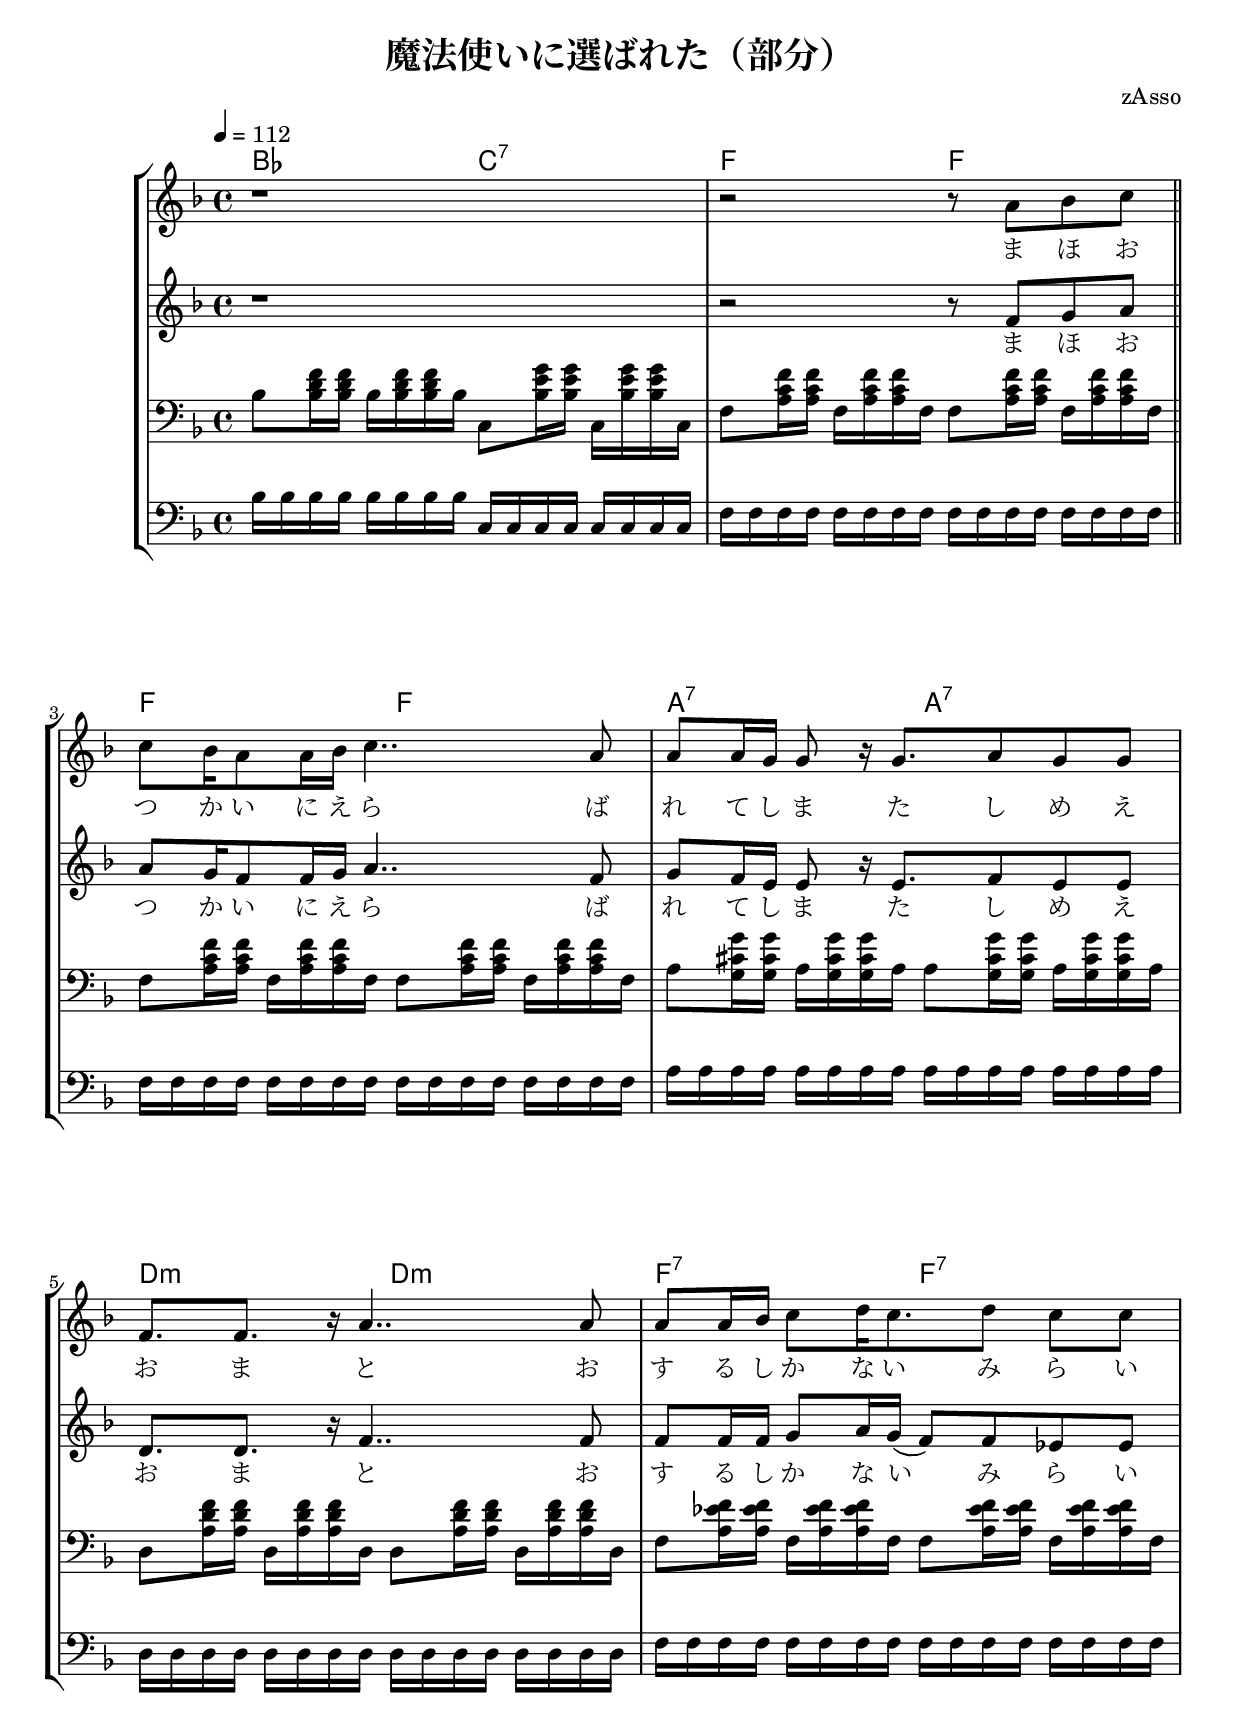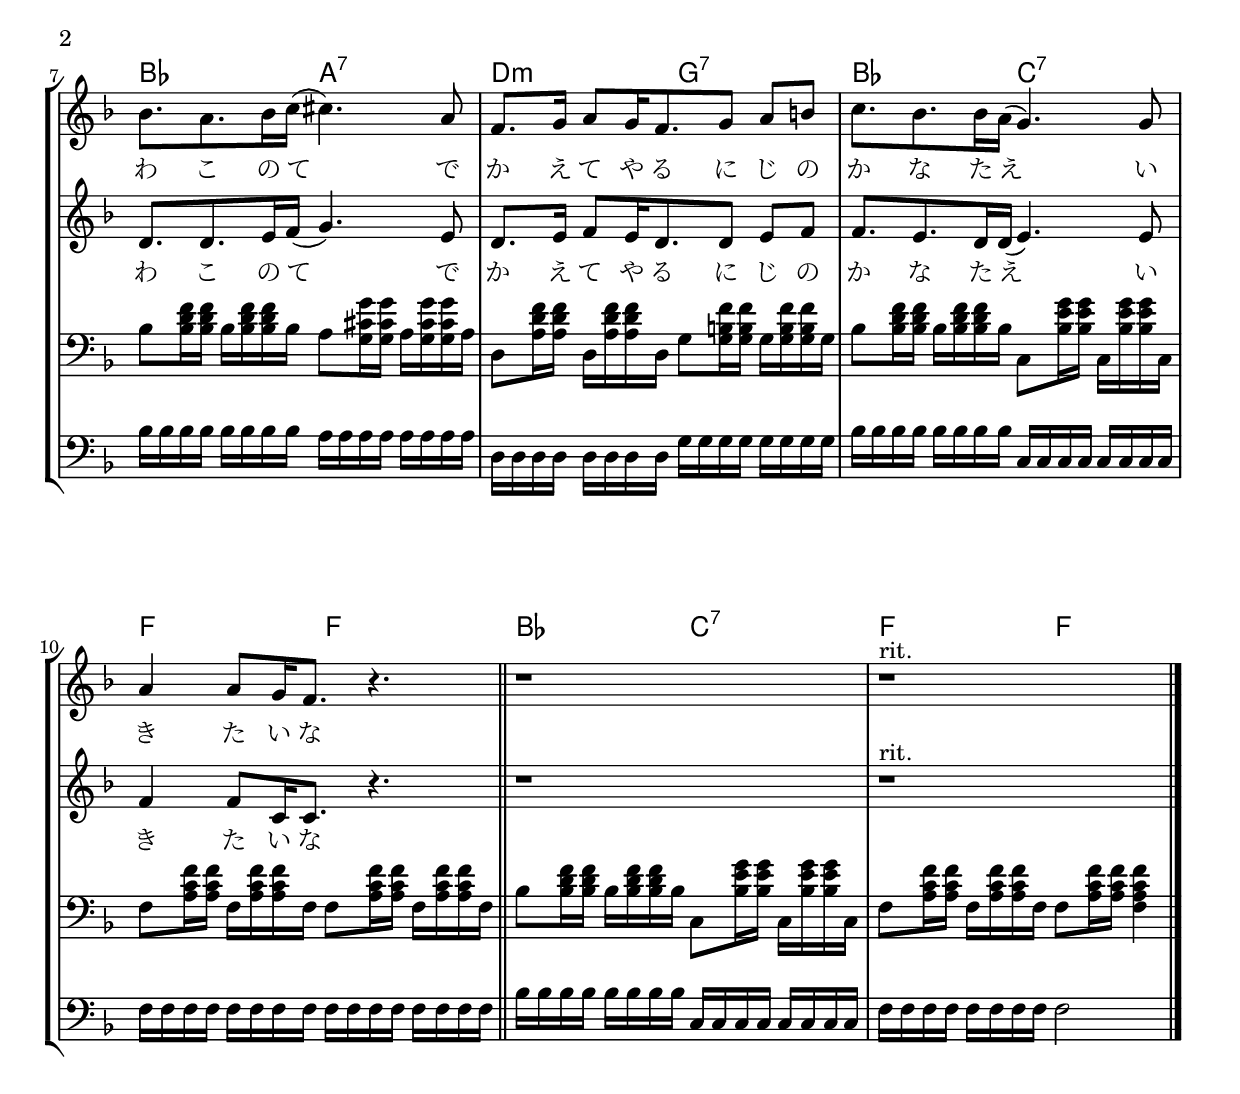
\version "2.12.1"

\header {
	title = \markup {魔法使いに選ばれた（部分）}
	composer = \markup \center-column {zAsso}
}

harmony = \chordmode {
	bes2 c:7 f f 

	f f a:7 a:7 d:m d:m f:7 f:7 bes a:7 d:m g:7 bes c:7 f f 

	bes c:7 f f 
}

melody = {
	\key f \major
	\tempo 4 = 112
	r1 | r2 r8 
	\set Staff.midiInstrument = #"fss0.34"
	a'8  bes'8  c''8 
	c''8  bes'16  a'8  a'16  bes'16  c''4..  a'8 
	a'8  a'16  g'16  g'8  r16  g'8.  a'8  g'8  g'8 
	f'8.  f'8.  r16  a'4..  a'8 
	a'8  a'16  bes'16  c''8  d''16  c''8.  d''8  c''8  c''8 
	bes'8.  a'8.  bes'16  c''16  (cis''4.)  a'8 
	f'8.  g'16  a'8  g'16  f'8.  g'8  a'8  b'8 
	c''8.  bes'8.  bes'16  a'16  (g'4.)  g'8 
	a'4  a'8  g'16  f'8.  	r4. 	r1 | r1^"rit." \bar "|."
}

words = \lyricmode {
	
	ま  ほ  お  つ  か  い  に  え  ら  ば  れ  て  し  ま  た  し  め  え  お  ま  と  お  す  る  し  か  な  い  み  ら  い  わ  こ  の  て  で  か  え  て  や  る  に  じ  の  か  な  た  え  い  き  た  い  な  
	
}

secondmelody = {
	\key f \major
	\tempo 4 = 112
	r1 | r2 r8 
	\set Staff.midiInstrument = #"fss0.23"
	f'8  g'8  a'8 
	a'8  g'16  f'8  f'16  g'16  a'4..  f'8 
	g'8  f'16  e'16  e'8  r16  e'8.  f'8  e'8  e'8 
	d'8.  d'8.  r16  f'4..  f'8 
	f'8  f'16  f'16  g'8  a'16  g'16  (f'8)  f'8  es'8  es'8 
	d'8.  d'8.  e'16  f'16  (g'4.)  e'8 
	d'8.  e'16  f'8  e'16  d'8.  d'8  e'8  f'8 
	f'8.  e'8.  d'16  d'16  (e'4.)  e'8 
	f'4  f'8  c'16  c'8.  	r4. 	r1 | r1^"rit." \bar "|."
}

secondwords = \lyricmode {
	
	ま  ほ  お  つ  か  い  に  え  ら  ば  れ  て  し  ま  た  し  め  え  お  ま  と  お  す  る  し  か  な  い  み  ら  い  わ  こ  の  て  で  か  え  て  や  る  に  じ  の  か  な  た  え  い  き  た  い  な  
	
}

tempochange = {
	\tempo 4 = 112
	r1 | r1 \bar "||"
	\tempo 4 = 112
	r1 | r1 | r1 | r1 | r1 | r1 | r1 | r1 \bar "||"
	\tempo 4 = 112
	r1 | \tempo 4 = 84 r2 \tempo 4 = 74 r2 \bar "|."
}

mainacc = {
	\clef bass
	\set Staff.midiInstrument = #"Reed organ"
	\key f \major
	\tempo 4 = 112
	bes8 <bes d' f'>16 <bes d' f'>16   bes16 <bes d' f'>16 <bes d' f'>16 bes16
	c8 <bes e' g'>16 <bes e' g'>16   c16 <bes e' g'>16 <bes e' g'>16 c16
	f8 <a c' f'>16 <a c' f'>16   f16 <a c' f'>16 <a c' f'>16 f16
	f8 <a c' f'>16 <a c' f'>16   f16 <a c' f'>16 <a c' f'>16 f16
	\bar "||"

	\set Staff.midiInstrument = #"Reed organ"
	f8 <a c' f'>16 <a c' f'>16   f16 <a c' f'>16 <a c' f'>16 f16
	f8 <a c' f'>16 <a c' f'>16   f16 <a c' f'>16 <a c' f'>16 f16
	a8 <g cis' g'>16 <g cis' g'>16   a16 <g cis' g'>16 <g cis' g'>16 a16
	a8 <g cis' g'>16 <g cis' g'>16   a16 <g cis' g'>16 <g cis' g'>16 a16
	d8 <a d' f'>16 <a d' f'>16   d16 <a d' f'>16 <a d' f'>16 d16
	d8 <a d' f'>16 <a d' f'>16   d16 <a d' f'>16 <a d' f'>16 d16
	f8 <a es' f'>16 <a es' f'>16   f16 <a es' f'>16 <a es' f'>16 f16
	f8 <a es' f'>16 <a es' f'>16   f16 <a es' f'>16 <a es' f'>16 f16
	bes8 <bes d' f'>16 <bes d' f'>16   bes16 <bes d' f'>16 <bes d' f'>16 bes16
	a8 <g cis' g'>16 <g cis' g'>16   a16 <g cis' g'>16 <g cis' g'>16 a16
	d8 <a d' f'>16 <a d' f'>16   d16 <a d' f'>16 <a d' f'>16 d16
	g8 <g b f'>16 <g b f'>16   g16 <g b f'>16 <g b f'>16 g16
	bes8 <bes d' f'>16 <bes d' f'>16   bes16 <bes d' f'>16 <bes d' f'>16 bes16
	c8 <bes e' g'>16 <bes e' g'>16   c16 <bes e' g'>16 <bes e' g'>16 c16
	f8 <a c' f'>16 <a c' f'>16   f16 <a c' f'>16 <a c' f'>16 f16
	f8 <a c' f'>16 <a c' f'>16   f16 <a c' f'>16 <a c' f'>16 f16
	\bar "||"

	\set Staff.midiInstrument = #"Reed organ"
	bes8 <bes d' f'>16 <bes d' f'>16   bes16 <bes d' f'>16 <bes d' f'>16 bes16
	c8 <bes e' g'>16 <bes e' g'>16   c16 <bes e' g'>16 <bes e' g'>16 c16
	f8 <a c' f'>16 <a c' f'>16   f16 <a c' f'>16 <a c' f'>16 f16
	f8 <a c' f'>16 <a c' f'>16 <f a c' f'>4
	\bar "|."
}

subacc = {
	\clef bass
	\set Staff.midiInstrument = #"Tubular Bells"
	\key f \major
	\tempo 4 = 112
	bes16 bes16 bes16 bes16 bes16 bes16 bes16 bes16
	c16 c16 c16 c16 c16 c16 c16 c16
	f16 f16 f16 f16 f16 f16 f16 f16
	f16 f16 f16 f16 f16 f16 f16 f16
	\bar "||"

	\set Staff.midiInstrument = #"Tubular Bells"
	f16 f16 f16 f16 f16 f16 f16 f16
	f16 f16 f16 f16 f16 f16 f16 f16
	a16 a16 a16 a16 a16 a16 a16 a16
	a16 a16 a16 a16 a16 a16 a16 a16
	d16 d16 d16 d16 d16 d16 d16 d16
	d16 d16 d16 d16 d16 d16 d16 d16
	f16 f16 f16 f16 f16 f16 f16 f16
	f16 f16 f16 f16 f16 f16 f16 f16
	bes16 bes16 bes16 bes16 bes16 bes16 bes16 bes16
	a16 a16 a16 a16 a16 a16 a16 a16
	d16 d16 d16 d16 d16 d16 d16 d16
	g16 g16 g16 g16 g16 g16 g16 g16
	bes16 bes16 bes16 bes16 bes16 bes16 bes16 bes16
	c16 c16 c16 c16 c16 c16 c16 c16
	f16 f16 f16 f16 f16 f16 f16 f16
	f16 f16 f16 f16 f16 f16 f16 f16
	\bar "||"

	\set Staff.midiInstrument = #"Tubular Bells"
	bes16 bes16 bes16 bes16 bes16 bes16 bes16 bes16
	c16 c16 c16 c16 c16 c16 c16 c16
	f16 f16 f16 f16 f16 f16 f16 f16
	f2
	\bar "|."
}

percA = {
	\drummode {
	r8 hho8 hho8 hho8 hho8 hho8 hho8 hho8  |hho8 hho8 hho2.  \bar "||"
	r8 hho8 hho8 hho8 hho8 hho8 hho8 hho8  |hho8 hho8 hho8 hho8 hho8 hho8 hho8 hho8  |r8 hho8 hho8 hho8 hho8 hho8 hho8 hho8  |hho8 hho8 hho8 hho8 hho2  |r8 hho8 hho8 hho8 hho8 hho8 hho8 hho8  |hho8 hho8 hho8 hho8 hho8 hho8 hho8 hho8  |r8 hho8 hho8 hho8 hho8 hho8 hho8 hho8  |hho8 hho8 hho2.  \bar "||"
	r8 hho8 hho8 hho8 hho8 hho8 hho8 hho8  |hho8 hho8 hho2.  \bar "|."
	}
}

percB = {
	\drummode {
	r8 sn4 sn4 sn4 sn8  |r8 sn8. sn16 sn8 sn16 sn16 sn16 sn8. sn8  \bar "||"
	r8 sn4 sn4 sn4 sn8  |r8 sn4 sn4 sn4 sn8  |r8 sn4 sn4 sn4 sn8  |r8 sn4 sn8 sn8 sn16 sn4 r16  |r8 sn4 sn4 sn4 sn8  |r8 sn4 sn4 sn4 sn8  |r8 sn4 sn4 sn4 sn8  |r8 sn8. sn16 sn8 sn16 sn16 sn16 sn8. sn8  \bar "||"
	r8 sn4 sn4 sn4 sn8  |r8 sn8. sn16 sn8 sn16 sn16 sn16 sn8. sn8  \bar "|."
	}
}

percC = {
	\drummode {
	bd4 bd4 bd8. bd8 bd8.  |bd8 bd8 bd8. bd8. bd8 bd8 bd8  \bar "||"
	bd4 bd4 bd8. bd8 bd8.  |bd4 bd4 bd8. bd8 bd8.  |bd4 bd4 bd8. bd8 bd8.  |bd4 bd4 r16 bd4. r16  |bd4 bd4 bd8. bd8 bd8.  |bd4 bd4 bd8. bd8 bd8.  |bd4 bd4 bd8. bd8 bd8.  |bd8 bd8 bd8. bd8. bd8 bd8 bd8  \bar "||"
	bd4 bd4 bd8. bd8 bd8.  |bd8 bd8 bd8. bd8. bd8 bd8 bd8  \bar "|."
	}
}

percD = {
	\drummode {
	cymc1  |r1  \bar "||"
	cymc1  |r1  |cymc1  |r1  |cymc1  |r1  |cymc1  |r1  \bar "||"
	cymc1  |r1  \bar "|."
	}
}

percE = {
	\drummode {
	r1 |r1 \bar "||"
	r1 |r1 |r1 |r2. tommh16 tommh8.  |r1 |r1 |r1 |r2. tommh16 tommh8.  \bar "||"
	r1 |r1 \bar "|."
	}
}

percF = {
	\drummode {
	r1 |r2. r8 tomfh8  \bar "||"
	r1 |r1 |r1 |r2. r8 tomfh16 tomfh16  |r1 |r1 |r1 |r2. r8 tomfh8  \bar "||"
	r1 |r2. r8 tomfh8  \bar "|."
	}
}

percG = {
	\drummode {
	r1 |r2. tomml16 tomml8.  \bar "||"
	r1 |r1 |r1 |r1 |r1 |r1 |r1 |r2. tomml16 tomml8.  \bar "||"
	r1 |r2. tomml16 tomml8.  \bar "|."
	}
}

\score {
	<<
		\new StaffGroup <<
			\new ChordNames {\harmony}
			\new Voice = "melody" {\melody}
			\new Lyrics \lyricsto "melody" \words
			\new Voice = "secondmelody" {\secondmelody}
			\new Lyrics \lyricsto "secondmelody" \secondwords
			\new Staff = "mainacc" {\mainacc}
			\new Staff = "subacc" {\subacc}
		>>
	>>
	\layout { }
}
